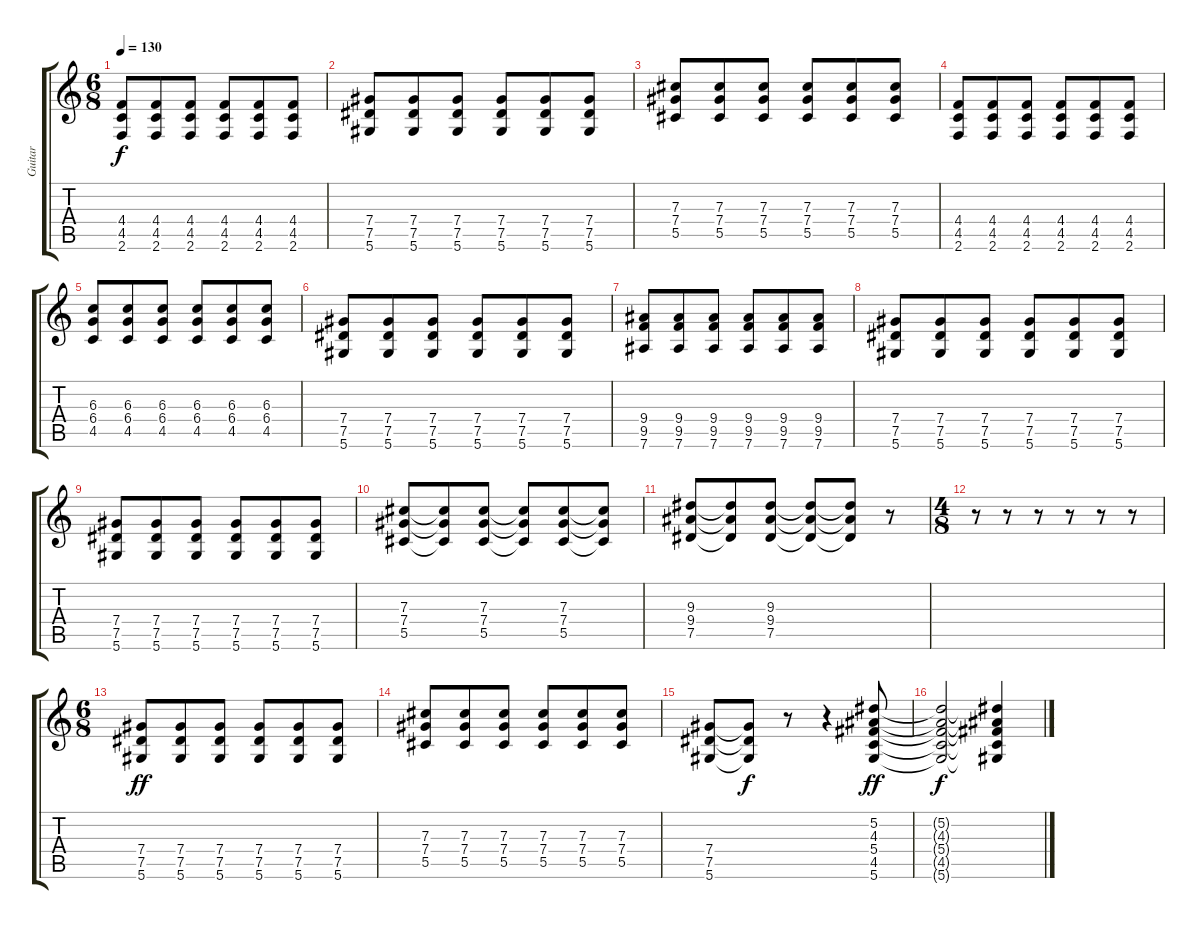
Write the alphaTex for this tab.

\track ("Guitar" "Guitar") {instrument overdrivenguitar}
\staff {score tabs}
\tuning (Eb4 Bb3 Gb3 Db3 Ab2 Eb2) {hide}
\ts (6 8)
\tempo 130
\clef g2
\ks c
(4.4 4.5 2.6).8{dy f} (4.4 4.5 2.6).8 (4.4 4.5 2.6).8 (4.4 4.5 2.6).8 (4.4 4.5 2.6).8 (4.4 4.5 2.6).8 |
(7.4 7.5 5.6).8 (7.4 7.5 5.6).8 (7.4 7.5 5.6).8 (7.4 7.5 5.6).8 (7.4 7.5 5.6).8 (7.4 7.5 5.6).8 |
(7.3 7.4 5.5).8 (7.3 7.4 5.5).8 (7.3 7.4 5.5).8 (7.3 7.4 5.5).8 (7.3 7.4 5.5).8 (7.3 7.4 5.5).8 |
(4.4 4.5 2.6).8 (4.4 4.5 2.6).8 (4.4 4.5 2.6).8 (4.4 4.5 2.6).8 (4.4 4.5 2.6).8 (4.4 4.5 2.6).8 |
(6.3 6.4 4.5).8 (6.3 6.4 4.5).8 (6.3 6.4 4.5).8 (6.3 6.4 4.5).8 (6.3 6.4 4.5).8 (6.3 6.4 4.5).8 |
(7.4 7.5 5.6).8 (7.4 7.5 5.6).8 (7.4 7.5 5.6).8 (7.4 7.5 5.6).8 (7.4 7.5 5.6).8 (7.4 7.5 5.6).8 |
(9.4 9.5 7.6).8 (9.4 9.5 7.6).8 (9.4 9.5 7.6).8 (9.4 9.5 7.6).8 (9.4 9.5 7.6).8 (9.4 9.5 7.6).8 |
(7.4 7.5 5.6).8 (7.4 7.5 5.6).8 (7.4 7.5 5.6).8 (7.4 7.5 5.6).8 (7.4 7.5 5.6).8 (7.4 7.5 5.6).8 |
(7.4 7.5 5.6).8 (7.4 7.5 5.6).8 (7.4 7.5 5.6).8 (7.4 7.5 5.6).8 (7.4 7.5 5.6).8 (7.4 7.5 5.6).8 |
(7.3 7.4 5.5).8 (7.3{t} 7.4{t} 5.5{t}).8 (7.3 7.4 5.5).8 (7.3{t} 7.4{t} 5.5{t}).8 (7.3 7.4 5.5).8 (7.3{t} 7.4{t} 5.5{t}).8 |
(9.3 9.4 7.5).8 (9.3{t} 9.4{t} 7.5{t}).8 (9.3 9.4 7.5).8 (9.3{t} 9.4{t} 7.5{t}).8 (9.3{t} 9.4{t} 7.5{t}).8 r.8 |
\ts (4 8)
r.8 r.8 r.8 r.8 r.8 r.8 |
\ts (6 8)
(7.4 7.5 5.6).8{dy ff} (7.4 7.5 5.6).8 (7.4 7.5 5.6).8 (7.4 7.5 5.6).8 (7.4 7.5 5.6).8 (7.4 7.5 5.6).8 |
(7.3 7.4 5.5).8 (7.3 7.4 5.5).8 (7.3 7.4 5.5).8 (7.3 7.4 5.5).8 (7.3 7.4 5.5).8 (7.3 7.4 5.5).8 |
(7.4 7.5 5.6).8 (7.4{t} 7.5{t} 5.6{t}).8{dy f} r.8 r.4 (5.2 4.3 5.4 4.5 5.6).8{dy ff} |
(5.2{t} 4.3{t} 5.4{t} 4.5{t} 5.6{t}).2{dy f} (5.2{t} 4.3{t} 5.4{t} 4.5{t} 5.6{t}).4
